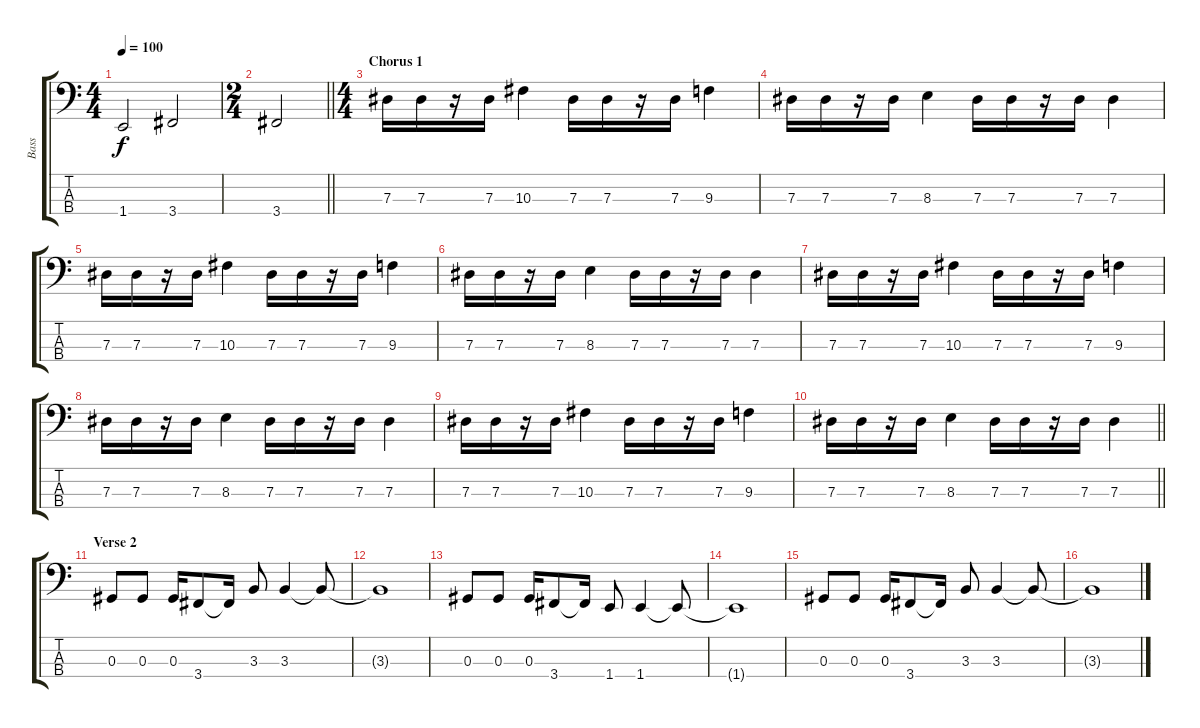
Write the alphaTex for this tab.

\track ("Bass" "Bass") {instrument electricbassfinger}
\staff {score tabs}
\tuning (Gb2 Db2 Ab1 Eb1) {hide}
\ts (4 4)
\tempo 100
\clef f4
\ks c
1.4{t}.2{dy f} 3.4.2 |
\ts (2 4)
\barLineRight lightlight
3.4.2 |
\ts (4 4)
\section ("" "Chorus 1")
7.3.16 7.3.16 r.16 7.3.16 10.3.4 7.3.16 7.3.16 r.16 7.3.16 9.3.4 |
7.3.16 7.3.16 r.16 7.3.16 8.3.4 7.3.16 7.3.16 r.16 7.3.16 7.3.4 |
7.3.16 7.3.16 r.16 7.3.16 10.3.4 7.3.16 7.3.16 r.16 7.3.16 9.3.4 |
7.3.16 7.3.16 r.16 7.3.16 8.3.4 7.3.16 7.3.16 r.16 7.3.16 7.3.4 |
7.3.16 7.3.16 r.16 7.3.16 10.3.4 7.3.16 7.3.16 r.16 7.3.16 9.3.4 |
7.3.16 7.3.16 r.16 7.3.16 8.3.4 7.3.16 7.3.16 r.16 7.3.16 7.3.4 |
7.3.16 7.3.16 r.16 7.3.16 10.3.4 7.3.16 7.3.16 r.16 7.3.16 9.3.4 |
\barLineRight lightlight
7.3.16 7.3.16 r.16 7.3.16 8.3.4 7.3.16 7.3.16 r.16 7.3.16 7.3.4 |
\section ("" "Verse 2")
0.3.8 0.3.8 0.3.16 3.4.8 3.4{t}.16 3.3.8 3.3.4 3.3{t}.8 |
3.3{t}.1 |
0.3.8 0.3.8 0.3.16 3.4.8 3.4{t}.16 1.4.8 1.4.4 1.4{t}.8 |
1.4{t}.1 |
0.3.8 0.3.8 0.3.16 3.4.8 3.4{t}.16 3.3.8 3.3.4 3.3{t}.8 |
3.3{t}.1
